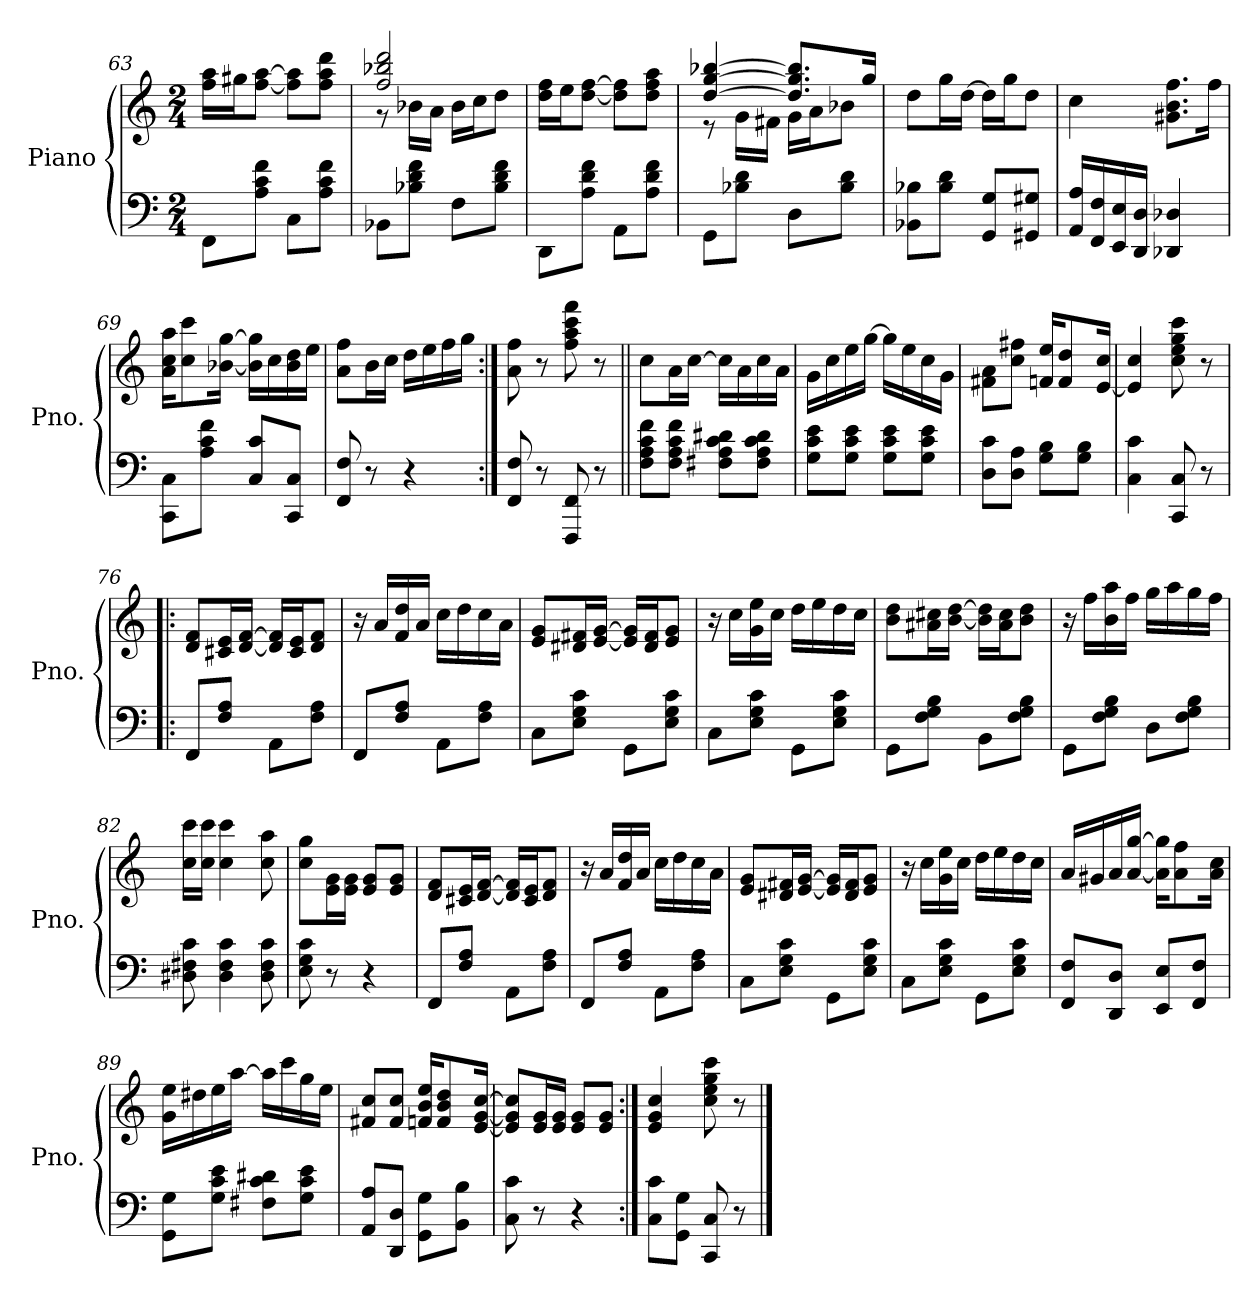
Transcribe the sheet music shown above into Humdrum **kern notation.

**kern	**kern
*part1	*part1
*staff2	*staff1
*I"Piano	*
*I'Pno.	*
*clefF4	*clefG2
*k[]	*k[]
*M2/4	*M2/4
=63	=63
8FF\L	16ff\ 16aa\LL
.	16gg#X\J
8A\ 8c\ 8f\J	[8ff\ [8aa\J
8C\L	8ff\] 8aa\]L
8A\ 8c\ 8f\J	8ff\ 8aa\ 8ddd\J
=64	=64
*	*^
8BB-X\L	2ff/ 2bb-X/ 2ddd/	8r
8B-X\ 8d\ 8f\J	.	16b-X\LL
.	.	16a\JJ
8F\L	.	16b-\LL
.	.	16cc\J
8B-\ 8d\ 8f\J	.	8dd\J
*	*v	*v
=65	=65
8DD\L	16dd\ 16ff\LL
.	16ee\J
8A\ 8d\ 8f\J	[8dd\ [8ff\J
8AA\L	8dd\] 8ff\]L
8A\ 8d\ 8f\J	8dd\ 8ff\ 8aa\J
=66	=66
*	*^
8GG\L	[4dd/ [4gg/ [4bb-X/	8r
8B-X\ 8d\J	.	16g\LL
.	.	16f#X\JJ
8D\L	8.dd/] 8.gg/] 8.bb-/]L	16g\LL
.	.	16a\J
8B-\ 8d\J	.	8b-X\J
.	16gg/Jk	.
*	*v	*v
!!LO:LB:g=z
=67	=67
8BB-X\ 8B-X\L	8dd\L
8B-\ 8d\J	16gg\L
.	[16dd\JJ
8GG/ 8G/L	16dd\LL]
.	16gg\J
8GG#X/ 8G#X/J	8dd\J
=68	=68
16AA/ 16A/LL	4cc\
16FF/ 16F/	.
16EE/ 16E/	.
16DD/ 16D/JJ	.
4DD-X/ 4D-X/	8.g#X\ 8.b\ 8.ff\L
.	16ff\Jk
=69	=69
8CC\ 8C\L	16a\ 16cc\ 16aa\KL
.	8cc\ 8ccc\
8A\ 8c\ 8f\J	.
.	[16b-X\ [16gg\Jk
8C/ 8c/L	16b-\] 16gg\]LL
.	16cc\
8CC/ 8C/J	16b-\ 16dd\
.	16ee\JJ
=70	=70
8FF/ 8F/	8a\ 8ff\L
8r	16b\L
.	16cc\JJ
4r	16dd\LL
.	16ee\
.	16ff\
.	16gg\JJ
=71:|!	=71:|!
8FF/ 8F/	8a\ 8ff\
8r	8r
8FFF/ 8FF/	8ff\ 8aa\ 8ccc\ 8fff\
8r	8r
=72||	=72||
8F\ 8A\ 8c\ 8f\L	8cc\L
8F\ 8A\ 8c\ 8f\J	16a\L
.	[16cc\JJ
8F#X\ 8A\ 8c\ 8d#X\L	16cc\LL]
.	16a\
8F#\ 8A\ 8c\ 8d#\J	16cc\
.	16a\JJ
!!LO:LB:g=z
=73	=73
8G\ 8c\ 8e\L	16g\LL
.	16cc\
8G\ 8c\ 8e\J	16ee\
.	[16gg\JJ
8G\ 8c\ 8e\L	16gg\LL]
.	16ee\
8G\ 8c\ 8e\J	16cc\
.	16g\JJ
=74	=74
8D\ 8c\L	8f#X\ 8a\L
8D\ 8A\J	8cc\ 8ff#X\J
8G\ 8B\L	16fn/ 16ee/KL
.	8f/ 8dd/
8G\ 8B\J	.
.	[16e/ 16cc/Jk
=75	=75
4C\ 4c\	4e/] 4cc/
8CC/ 8C/	8cc\ 8ee\ 8gg\ 8ccc\
8r	8r
=76!|:	=76!|:
8FF/L	8d/ 8f/L
8F/ 8A/J	16c#X/ 16e/L
.	[16d/ [16f/JJ
8AA\L	16d/] 16f/]LL
.	16c#/ 16e/J
8F\ 8A\J	8d/ 8f/J
=77	=77
8FF/L	16r
.	16a/LL
8F/ 8A/J	16f/ 16dd/
.	16a/JJ
8AA\L	16cc\LL
.	16dd\
8F\ 8A\J	16cc\
.	16a\JJ
=78	=78
8C\L	8e/ 8g/L
8E\ 8G\ 8c\J	16d#X/ 16f#X/L
.	[16e/ [16g/JJ
8GG\L	16e/] 16g/]LL
.	16d#/ 16f#/J
8E\ 8G\ 8c\J	8e/ 8g/J
!!LO:LB:g=z
=79	=79
8C\L	16r
.	16cc\LL
8E\ 8G\ 8c\J	16g\ 16ee\
.	16cc\JJ
8GG\L	16dd\LL
.	16ee\
8E\ 8G\ 8c\J	16dd\
.	16cc\JJ
=80	=80
8GG\L	8b\ 8dd\L
8F\ 8G\ 8B\J	16a#X\ 16cc#X\L
.	[16b\ [16dd\JJ
8BB\L	16b\] 16dd\]LL
.	16a#\ 16cc#\J
8F\ 8G\ 8B\J	8b\ 8dd\J
=81	=81
8GG\L	16r
.	16ff\LL
8F\ 8G\ 8B\J	16b\ 16aa\
.	16ff\JJ
8D\L	16gg\LL
.	16aa\
8F\ 8G\ 8B\J	16gg\
.	16ff\JJ
=82	=82
8D#X\ 8F#X\ 8c\	16cc\ 16ccc\LL
.	16cc\ 16ccc\JJ
4D#\ 4F#\ 4c\	4cc\ 4ccc\
8D#\ 8F#\ 8c\	8cc\ 8aa\
=83	=83
8E\ 8G\ 8c\	8cc\ 8gg\L
8r	16e\ 16g\L
.	16e\ 16g\JJ
4r	8e/ 8g/L
.	8e/ 8g/J
=84	=84
8FF/L	8d/ 8f/L
8F/ 8A/J	16c#X/ 16e/L
.	[16d/ [16f/JJ
8AA\L	16d/] 16f/]LL
.	16c#/ 16e/J
8F\ 8A\J	8d/ 8f/J
!!LO:LB:g=z
=85	=85
8FF/L	16r
.	16a/LL
8F/ 8A/J	16f/ 16dd/
.	16a/JJ
8AA\L	16cc\LL
.	16dd\
8F\ 8A\J	16cc\
.	16a\JJ
=86	=86
8C\L	8e/ 8g/L
8E\ 8G\ 8c\J	16d#X/ 16f#X/L
.	[16e/ [16g/JJ
8GG\L	16e/] 16g/]LL
.	16d#/ 16f#/J
8E\ 8G\ 8c\J	8e/ 8g/J
=87	=87
8C\L	16r
.	16cc\LL
8E\ 8G\ 8c\J	16g\ 16ee\
.	16cc\JJ
8GG\L	16dd\LL
.	16ee\
8E\ 8G\ 8c\J	16dd\
.	16cc\JJ
=88	=88
8FF/ 8F/L	16a/LL
.	16g#X/
8DD/ 8D/J	16a/
.	[16a/ [16gg/JJ
8EE/ 8E/L	16a\] 16gg\]KL
.	8a\ 8ff\
8FF/ 8F/J	.
.	16a\ 16cc\Jk
=89	=89
8GG\ 8G\L	16g\ 16ee\LL
.	16dd#X\
8G\ 8c\ 8e\J	16ee\
.	[16aa\JJ
8F#X\ 8c\ 8d#X\L	16aa\LL]
.	16ccc\
8G\ 8c\ 8e\J	16gg\
.	16ee\JJ
!!LO:LB:g=z
=90	=90
8AA/ 8A/L	8f#X/ 8cc/L
8DD/ 8D/J	8f#/ 8cc/J
8GG\ 8G\L	16fn/ 16b/ 16ee/KL
.	8f/ 8b/ 8dd/
8BB\ 8B\J	.
.	[16e/ [16g/ [16cc/Jk
=91	=91
8C\ 8c\	8e/] 8g/] 8cc/]L
8r	16e/ 16g/L
.	16e/ 16g/JJ
4r	8e/ 8g/L
.	8e/ 8g/J
=92:|!	=92:|!
8C\ 8c\L	4e/ 4g/ 4cc/
8GG\ 8G\J	.
8CC/ 8C/	8cc\ 8ee\ 8gg\ 8ccc\
8r	8r
==	==
*-	*-
